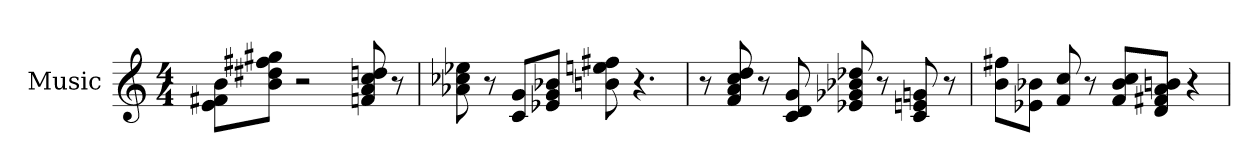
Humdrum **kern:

**kern
*part1
*staff1
*I"Music
*clefG2
*k[]
*M4/4
*MM100
=1
8e\ 8f#\ 8b\L
8b\ 8dd#\ 8ff#\ 8gg#\J
2r
8f 8a 8cc 8dd
8r
=2
8a- 8cc- 8ee-
8r
8c/ 8g/L
8e-/ 8g/ 8b-/J
8b 8ee 8ff#
4.r
=3
8r
8f 8a 8cc 8dd
8r
8c 8d 8g
8e- 8g- 8b- 8dd-
8r
8c 8e 8g
8r
=4
8b\ 8ff#\L
8e-\ 8b-\J
8f 8cc
8r
8f/ 8b-/ 8cc/L
8d/ 8f#/ 8a/ 8b/J
4r
=
*-
